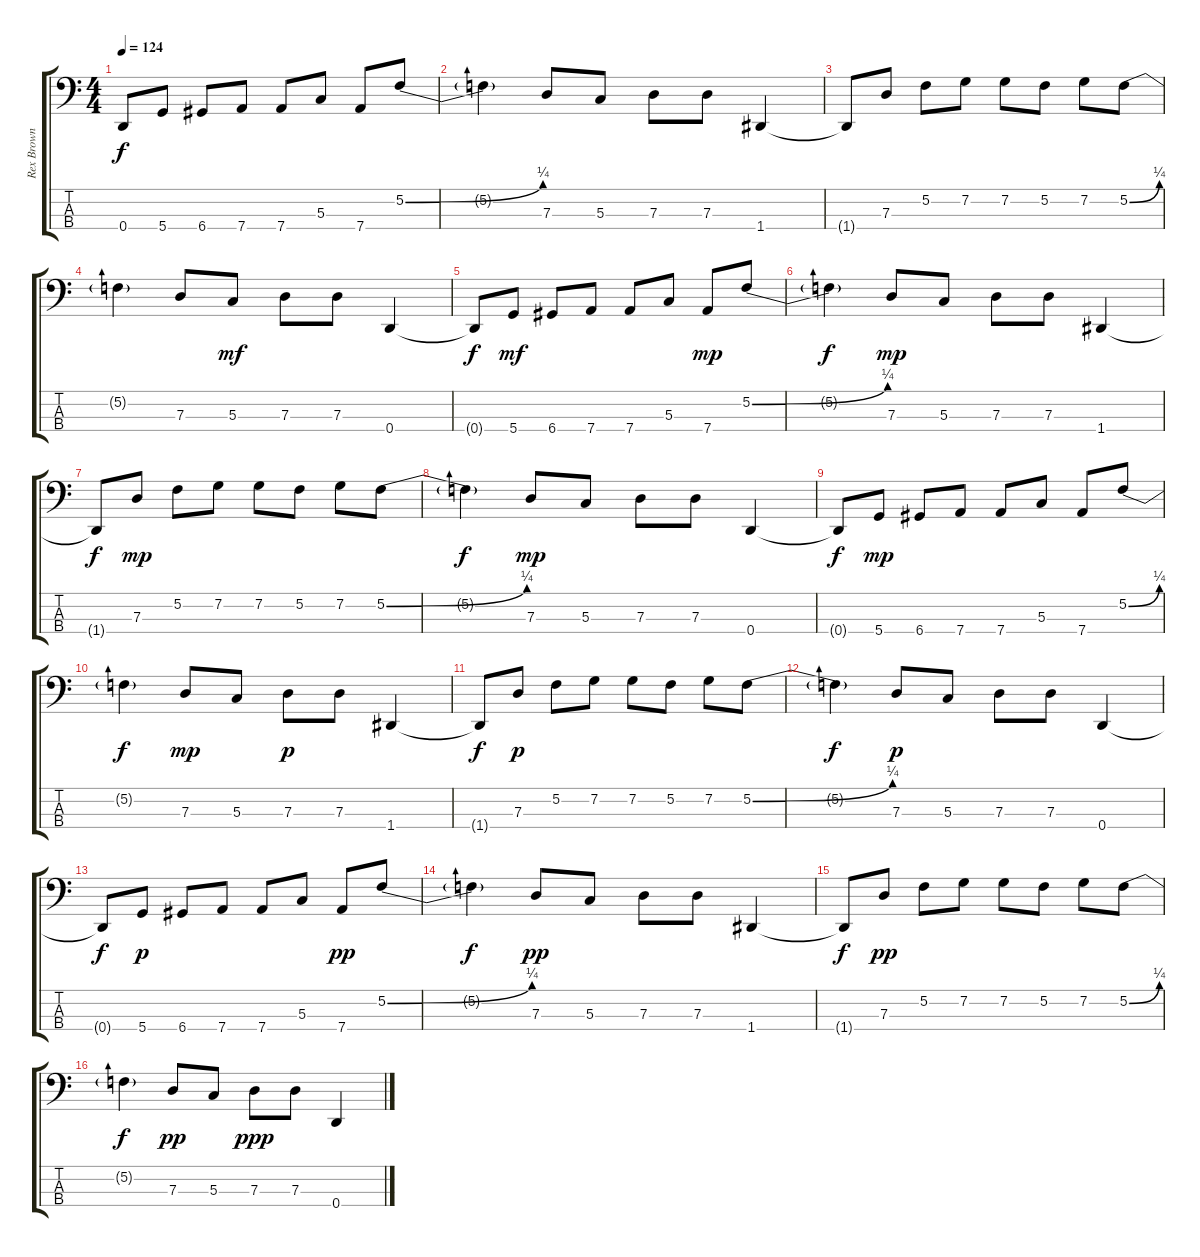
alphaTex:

\track ("Rex Brown (Bass)" "Rex Brown ") {instrument electricbasspick}
\staff {score tabs}
\tuning (F2 C2 G1 D1) {hide}
\ts (4 4)
\tempo 124
\clef f4
\ks c
0.4{t}.8{dy f} 5.4.8 6.4.8 7.4.8 7.4.8 5.3.8 7.4.8 5.2{be (bend 0 0 60 1)}.8 |
5.2{t}.4 7.3.8 5.3.8 7.3.8 7.3.8 1.4.4 |
1.4{t}.8 7.3.8 5.2.8 7.2.8 7.2.8 5.2.8 7.2.8 5.2{be (bend 0 0 60 1)}.8 |
5.2{t}.4 7.3.8 5.3.8{dy mf} 7.3.8 7.3.8 0.4.4 |
0.4{t}.8{dy f} 5.4.8{dy mf} 6.4.8 7.4.8 7.4.8 5.3.8 7.4.8{dy mp} 5.2{be (bend 0 0 60 1)}.8 |
5.2{t}.4{dy f} 7.3.8{dy mp} 5.3.8 7.3.8 7.3.8 1.4.4 |
1.4{t}.8{dy f} 7.3.8{dy mp} 5.2.8 7.2.8 7.2.8 5.2.8 7.2.8 5.2{be (bend 0 0 60 1)}.8 |
5.2{t}.4{dy f} 7.3.8{dy mp} 5.3.8 7.3.8 7.3.8 0.4.4 |
0.4{t}.8{dy f} 5.4.8{dy mp} 6.4.8 7.4.8 7.4.8 5.3.8 7.4.8 5.2{be (bend 0 0 60 1)}.8 |
5.2{t}.4{dy f} 7.3.8{dy mp} 5.3.8 7.3.8{dy p} 7.3.8 1.4.4 |
1.4{t}.8{dy f} 7.3.8{dy p} 5.2.8 7.2.8 7.2.8 5.2.8 7.2.8 5.2{be (bend 0 0 60 1)}.8 |
5.2{t}.4{dy f} 7.3.8{dy p} 5.3.8 7.3.8 7.3.8 0.4.4 |
0.4{t}.8{dy f} 5.4.8{dy p} 6.4.8 7.4.8 7.4.8 5.3.8 7.4.8{dy pp} 5.2{be (bend 0 0 60 1)}.8 |
5.2{t}.4{dy f} 7.3.8{dy pp} 5.3.8 7.3.8 7.3.8 1.4.4 |
1.4{t}.8{dy f} 7.3.8{dy pp} 5.2.8 7.2.8 7.2.8 5.2.8 7.2.8 5.2{be (bend 0 0 60 1)}.8 |
5.2{t}.4{dy f} 7.3.8{dy pp} 5.3.8 7.3.8{dy ppp} 7.3.8 0.4.4
